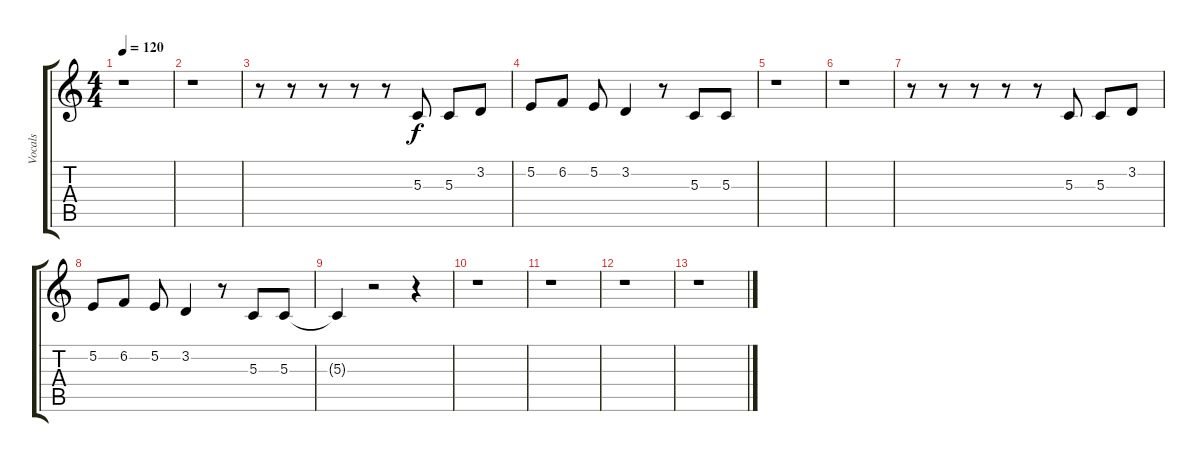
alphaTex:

\track ("Vocals" "Vocals") {instrument altosax}
\staff {score tabs}
\tuning (E4 B3 G3 D3 A2 E2) {hide}
\ts (4 4)
\tempo 120
\clef g2
\ks c
r.1{dy f} |
r.1 |
r.8 r.8 r.8 r.8 r.8 5.3.8 5.3.8 3.2.8 |
5.2.8 6.2.8 5.2.8 3.2.4 r.8 5.3.8 5.3.8 |
r.1 |
r.1 |
r.8 r.8 r.8 r.8 r.8 5.3.8 5.3.8 3.2.8 |
5.2.8 6.2.8 5.2.8 3.2.4 r.8 5.3.8 5.3.8 |
5.3{t}.4 r.2 r.4 |
r.1 |
r.1 |
r.1 |
r.1
